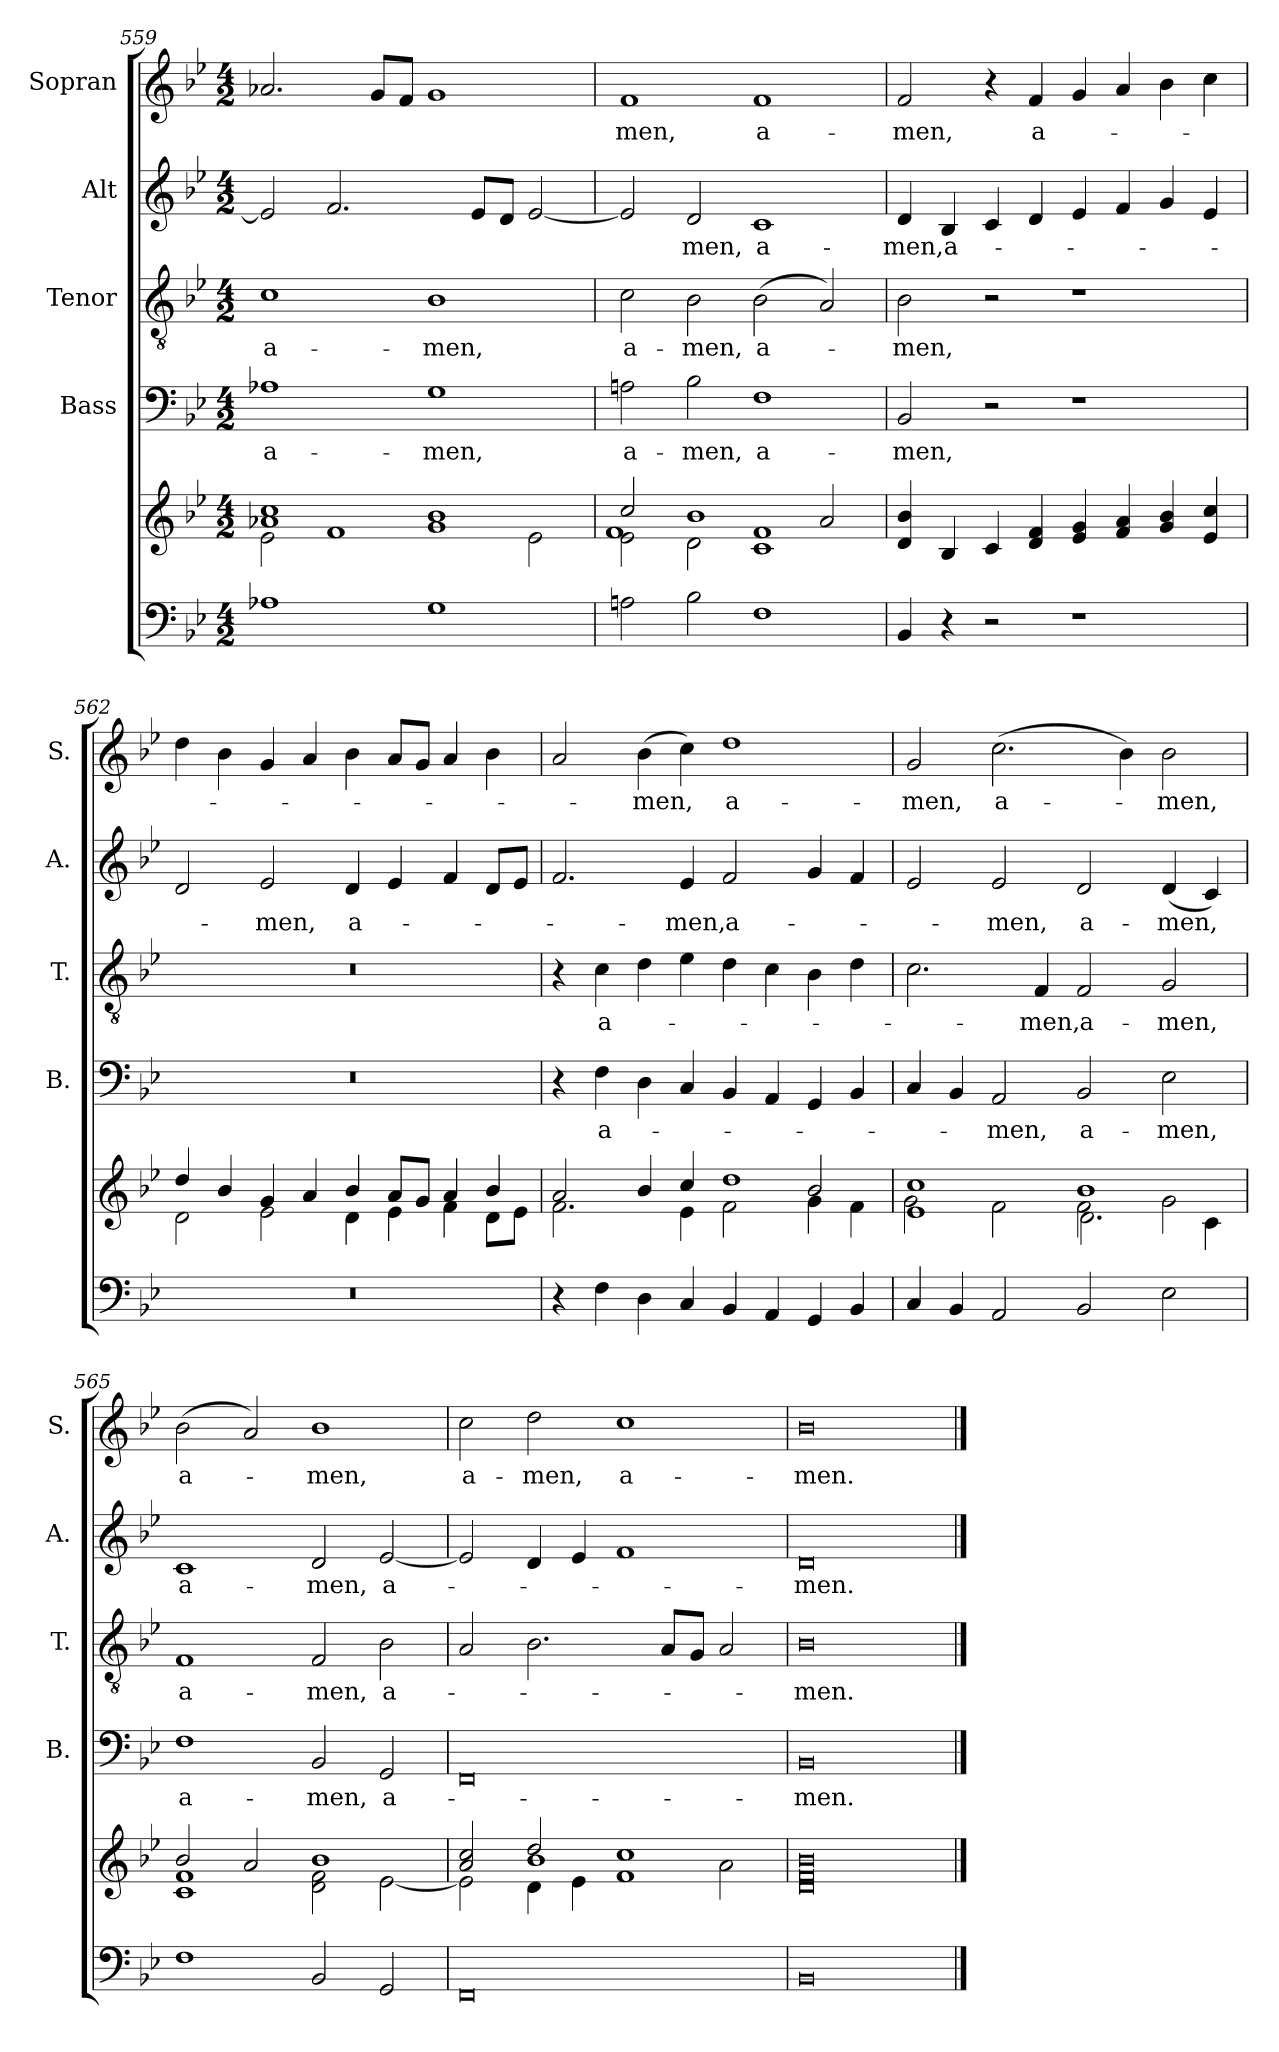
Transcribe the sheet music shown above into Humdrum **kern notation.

**kern	**kern	**kern	**text	**kern	**text	**kern	**text	**kern	**text
*part5	*part5	*part4	*part4	*part3	*part3	*part2	*part2	*part1	*part1
*staff6	*staff5	*staff4	*staff4	*staff3	*staff3	*staff2	*staff2	*staff1	*staff1
*	*	*I"Bass	*	*I"Tenor	*	*I"Alt	*	*I"Sopran	*
*	*	*I'B.	*	*I'T.	*	*I'A.	*	*I'S.	*
*clefF4	*clefG2	*clefF4	*	*clefGv2	*	*clefG2	*	*clefG2	*
*k[b-e-]	*k[b-e-]	*k[b-e-]	*	*k[b-e-]	*	*k[b-e-]	*	*k[b-e-]	*
*B-:	*B-:	*B-:	*	*B-:	*	*B-:	*	*B-:	*
*M4/2	*M4/2	*M4/2	*	*M4/2	*	*M4/2	*	*M4/2	*
=559	=559	=559	=559	=559	=559	=559	=559	=559	=559
*	*^	*	*	*	*	*	*	*	*
!	!	!	!	!LO:LY:b	!	!LO:LY:b	!	!	!	!
1A-X	1a-X 1cc	2e-\	1A-X	a-	1c	a-	2e-/]	.	2.a-X/	.
.	.	1f	.	.	.	.	2.f/	.	.	.
.	.	.	.	.	.	.	.	.	8g/L	.
.	.	.	.	.	.	.	.	.	8f/J	.
!	!	!	!	!LO:LY:b	!	!LO:LY:b	!	!	!	!
1G	1g 1b-	.	1G	-men,	1B-	-men,	.	.	1g	.
.	.	.	.	.	.	.	8e-/L	.	.	.
.	.	.	.	.	.	.	8d/J	.	.	.
.	.	2e-\	.	.	.	.	[2e-/	.	.	.
!!LO:PB:g=z
=560	=560	=560	=560	=560	=560	=560	=560	=560	=560	=560
*	*	*^	*	*	*	*	*	*	*	*
!	!	!	!	!	!LO:LY:b	!	!LO:LY:b	!	!	!	!LO:LY:b
2An\	2cc/	2e-\	1f	2An\	a-	2c\	a-	2e-/]	.	1f	-men,
!	!	!	!	!	!LO:LY:b	!	!LO:LY:b	!	!LO:LY:b	!	!
2B-\	1b-	2d\	.	2B-\	-men,	2B-\	-men,	2d/	-men,	.	.
!	!	!	!	!	!LO:LY:b	!	!LO:LY:b	!	!LO:LY:b	!	!LO:LY:b
1F	.	1c	1f	1F	a-	(>2B-\	a-	1c	a-	1f	a-
.	2a/	.	.	.	.	2A/)	.	.	.	.	.
*	*v	*v	*v	*	*	*	*	*	*	*	*
=561	=561	=561	=561	=561	=561	=561	=561	=561	=561
!	!	!	!LO:LY:b	!	!LO:LY:b	!	!LO:LY:b	!	!LO:LY:b
4BB-/	4d/ 4b-/	2BB-/	-men,	2B-\	-men,	4d/	-men,	2f/	-men,
!	!	!	!	!	!	!	!LO:LY:b	!	!
4r	4B-/	.	.	.	.	4B-/	a-	.	.
2r	4c/	2r	.	2r	.	4c/	.	4r	.
!	!	!	!	!	!	!	!	!	!LO:LY:b
.	4d/ 4f/	.	.	.	.	4d/	.	4f/	a-
1r	4e-/ 4g/	1r	.	1r	.	4e-/	.	4g/	.
.	4f/ 4a/	.	.	.	.	4f/	.	4a/	.
.	4g/ 4b-/	.	.	.	.	4g/	.	4b-\	.
.	4e-/ 4cc/	.	.	.	.	4e-/	.	4cc\	.
=562	=562	=562	=562	=562	=562	=562	=562	=562	=562
*	*^	*	*	*	*	*	*	*	*
0r	4dd/	2d\	0r	.	0r	.	2d/	.	4dd\	.
.	4b-/	.	.	.	.	.	.	.	4b-\	.
!	!	!	!	!	!	!	!	!LO:LY:b	!	!
.	4g/	2e-\	.	.	.	.	2e-/	-men,	4g/	.
.	4a/	.	.	.	.	.	.	.	4a/	.
!	!	!	!	!	!	!	!	!LO:LY:b	!	!
.	4b-/	4d\	.	.	.	.	4d/	a-	4b-\	.
.	8a/L	4e-\	.	.	.	.	4e-/	.	8a/L	.
.	8g/J	.	.	.	.	.	.	.	8g/J	.
.	4a/	4f\	.	.	.	.	4f/	.	4a/	.
.	4b-/	8d\L	.	.	.	.	8d/L	.	4b-\	.
.	.	8e-\J	.	.	.	.	8e-/J	.	.	.
=563	=563	=563	=563	=563	=563	=563	=563	=563	=563	=563
*	*	*^	*	*	*	*	*	*	*	*
4r	2a/	2.f\	1.ryy	4r	.	4r	.	2.f/	.	2a/	.
!	!	!	!	!	!LO:LY:b	!	!LO:LY:b	!	!	!	!
4F\	.	.	.	4F\	a-	4c\	a-	.	.	.	.
!	!	!	!	!	!	!	!	!	!	!	!LO:LY:b
4D\	4b-/	.	.	4D\	.	4d\	.	.	.	(>4b-\	-men,
!	!	!	!	!	!	!	!	!	!LO:LY:b	!	!
4C/	4cc/	4e-\	.	4C/	.	4e-\	.	4e-/	-men,	4cc\)	.
!	!	!	!	!	!	!	!	!	!LO:LY:b	!	!LO:LY:b
4BB-/	1dd	2f\	.	4BB-/	.	4d\	.	2f/	a-	1dd	a-
4AA/	.	.	.	4AA/	.	4c\	.	.	.	.	.
4GG/	.	4g\	2b-/	4GG/	.	4B-\	.	4g/	.	.	.
4BB-/	.	4f\	.	4BB-/	.	4d\	.	4f/	.	.	.
!!LO:LB:g=z
=564	=564	=564	=564	=564	=564	=564	=564	=564	=564	=564	=564
!	!	!	!	!	!	!	!	!	!	!	!LO:LY:b
4C/	1e- 1cc	2g\	1ryy	4C/	.	2.c\	.	2e-/	.	2g/	-men,
4BB-/	.	.	.	4BB-/	.	.	.	.	.	.	.
!	!	!	!	!	!LO:LY:b	!	!	!	!LO:LY:b	!	!LO:LY:b
2AA/	.	2f\	.	2AA/	-men,	.	.	2e-/	-men,	(>2.cc\	a-
!	!	!	!	!	!	!	!LO:LY:b	!	!	!	!
.	.	.	.	.	.	4F/	-men,	.	.	.	.
!	!	!	!	!	!LO:LY:b	!	!LO:LY:b	!	!LO:LY:b	!	!
2BB-/	1b-	2f\	2.d\	2BB-/	a-	2F/	a-	2d/	a-	.	.
.	.	.	.	.	.	.	.	.	.	4b-\)	.
!	!	!	!	!	!LO:LY:b	!	!LO:LY:b	!	!LO:LY:b	!	!LO:LY:b
2E-\	.	2g\	.	2E-\	-men,	2G/	-men,	(<4d/	-men,	2b-\	-men,
.	.	.	4c\	.	.	.	.	4c/)	.	.	.
=565	=565	=565	=565	=565	=565	=565	=565	=565	=565	=565	=565
!	!	!	!	!	!LO:LY:b	!	!LO:LY:b	!	!LO:LY:b	!	!LO:LY:b
*	*	*v	*v	*	*	*	*	*	*	*	*
1F	2b-/	1c 1f	1F	a-	1F	a-	1c	a-	(>2b-\	a-
.	2a/	.	.	.	.	.	.	.	2a/)	.
!	!	!	!	!LO:LY:b	!	!LO:LY:b	!	!LO:LY:b	!	!LO:LY:b
2BB-/	1b-	2d\ 2f\	2BB-/	-men,	2F/	-men,	2d/	-men,	1b-	-men,
!	!	!	!	!LO:LY:b	!	!LO:LY:b	!	!LO:LY:b	!	!
2GG/	.	[<2e-\	2GG/	a-	2B-\	a-	[2e-/	a-	.	.
=566	=566	=566	=566	=566	=566	=566	=566	=566	=566	=566
*	*	*^	*	*	*	*	*	*	*	*
!	!	!	!	!	!	!	!	!	!	!	!LO:LY:b
0FF	2a/ 2cc/	2e-\]	2ryy	0FF	.	2A/	.	2e-/]	.	2cc\	a-
!	!	!	!	!	!	!	!	!	!	!	!LO:LY:b
.	2dd/	4d\	1b-	.	.	2.B-\	.	4d/	.	2dd\	-men,
.	.	4e-\	.	.	.	.	.	4e-/	.	.	.
!	!	!	!	!	!	!	!	!	!	!	!LO:LY:b
.	1cc	1f	.	.	.	.	.	1f	.	1cc	a-
.	.	.	.	.	.	8A/L	.	.	.	.	.
.	.	.	.	.	.	8G/J	.	.	.	.	.
.	.	.	2a\	.	.	2A/	.	.	.	.	.
=567	=567	=567	=567	=567	=567	=567	=567	=567	=567	=567	=567
!	!	!	!	!	!LO:LY:b	!	!LO:LY:b	!	!LO:LY:b	!	!LO:LY:b
*	*v	*v	*v	*	*	*	*	*	*	*	*
0BB-	0d 0f 0b-	0BB-	-men.	0B-	-men.	0d	-men.	0b-	-men.
==	==	==	==	==	==	==	==	==	==
*-	*-	*-	*-	*-	*-	*-	*-	*-	*-
